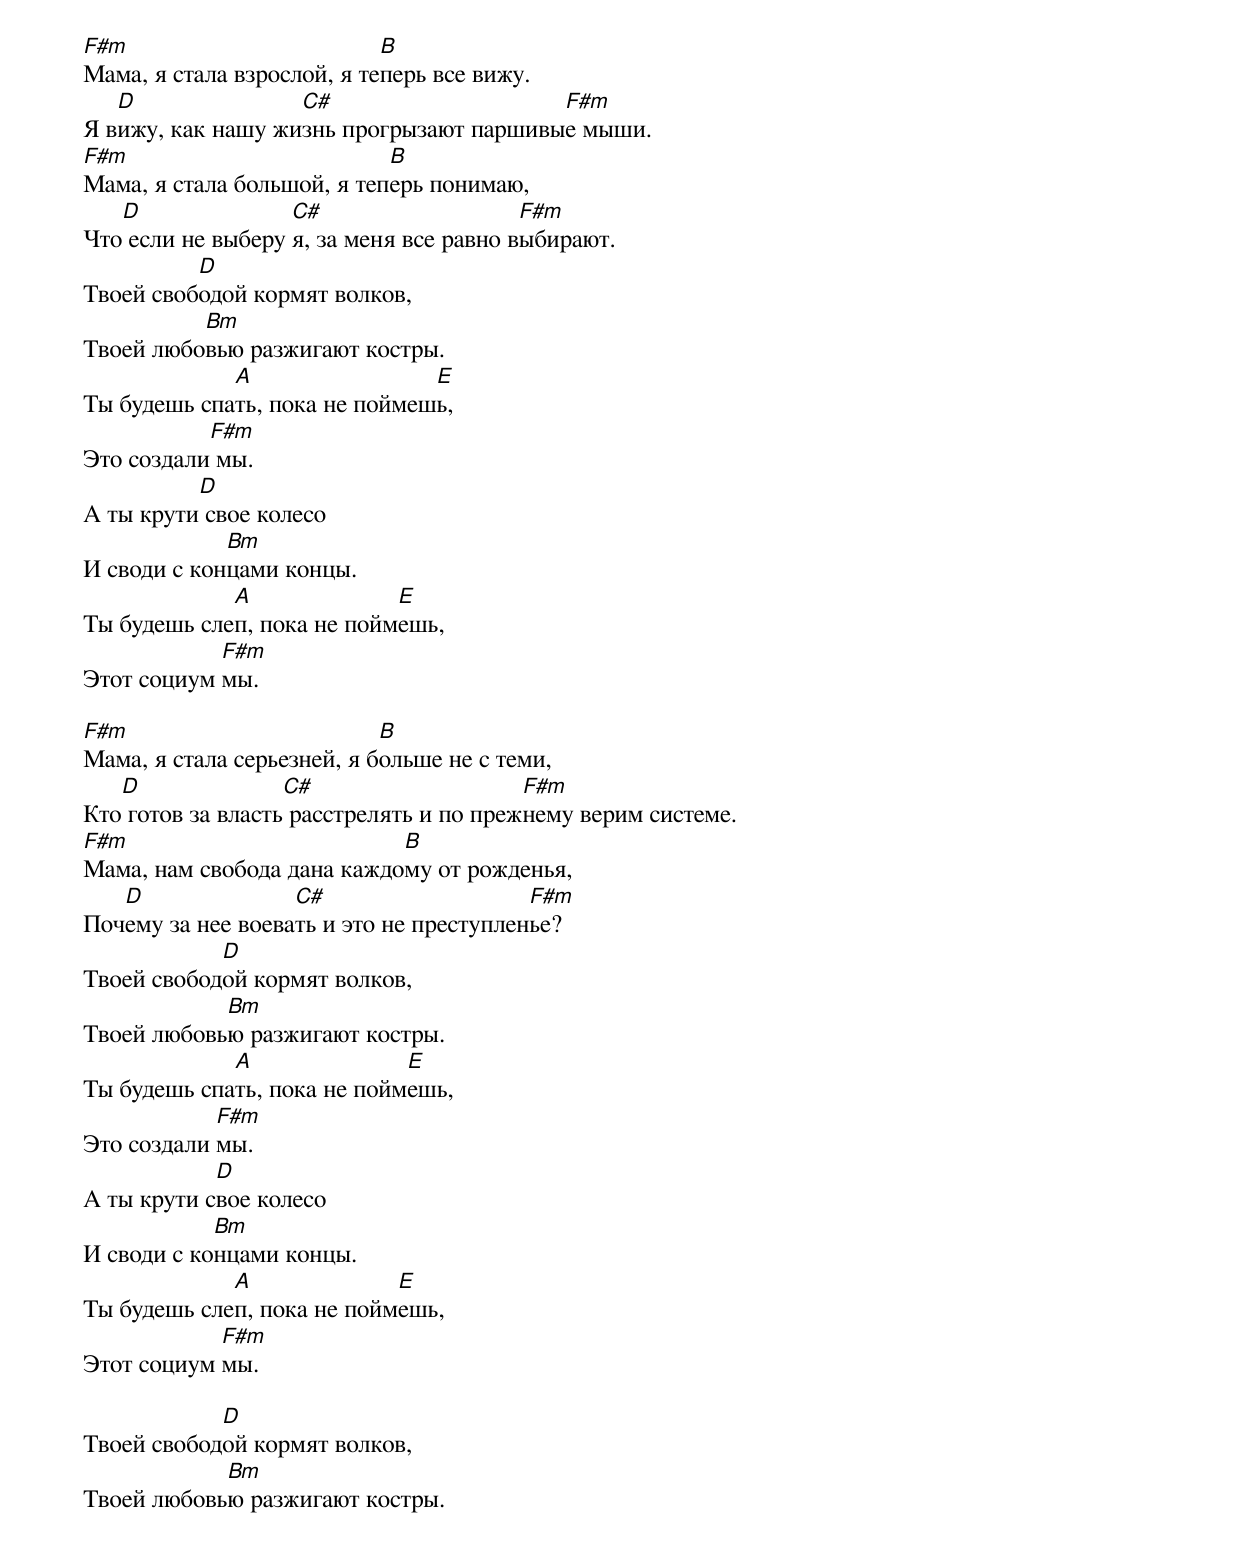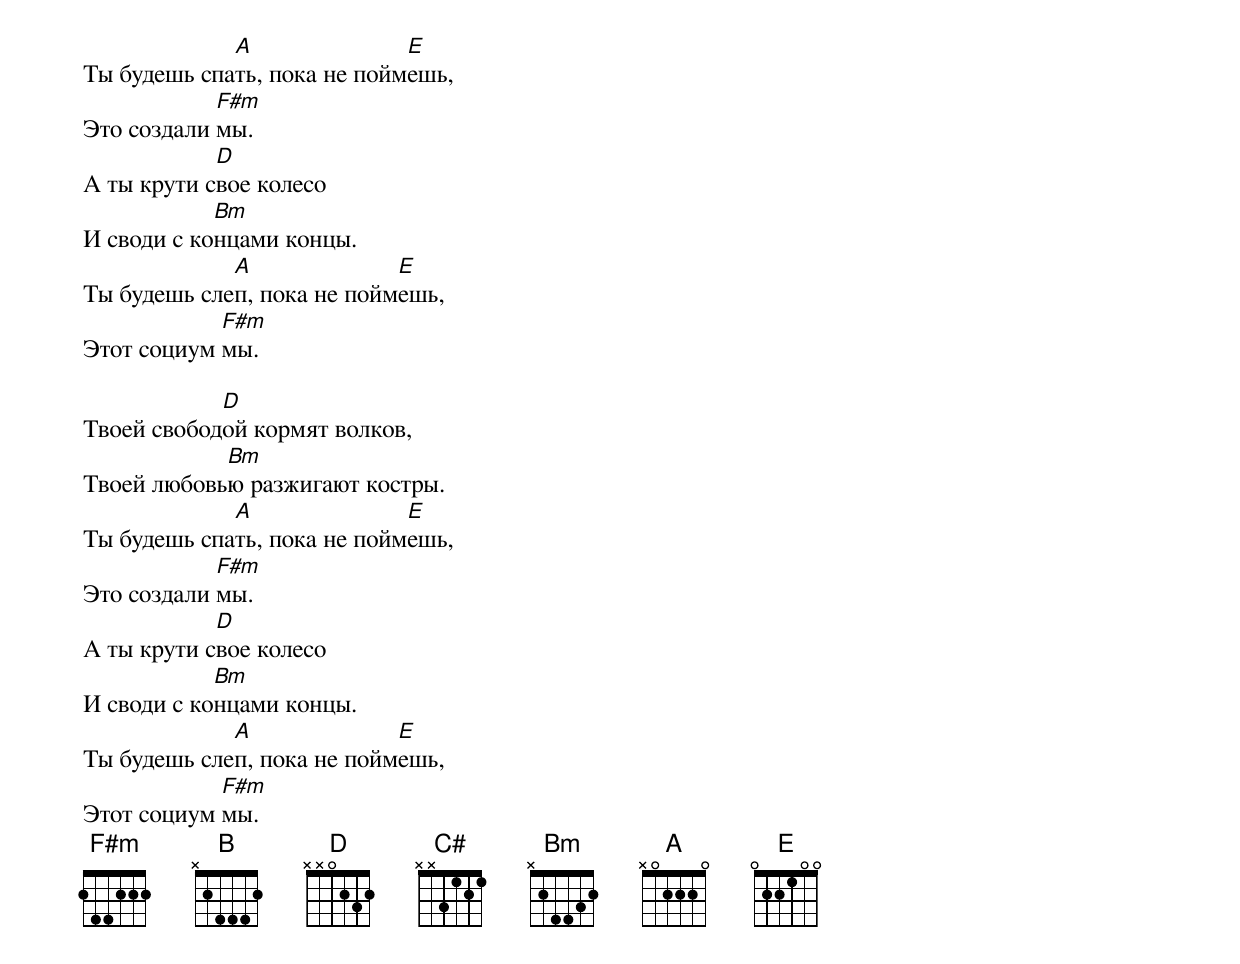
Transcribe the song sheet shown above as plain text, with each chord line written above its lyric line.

F#m                         B
Мама, я стала взрослой, я теперь все вижу.
   D               C#                    F#m
Я вижу, как нашу жизнь прогрызают паршивые мыши.
F#m                         B
Мама, я стала большой, я теперь понимаю,
   D               C#                    F#m
Что если не выберу я, за меня все равно выбирают.
          D
Твоей свободой кормят волков,
          Bm
Твоей любовью разжигают костры.
             A                 E
Ты будешь спать, пока не поймешь,
           F#m
Это создали мы.
          D
А ты крути свое колесо
             Bm
И своди с концами концы.
             A              E
Ты будешь слеп, пока не поймешь,
            F#m
Этот социум мы.

F#m                         B
Мама, я стала серьезней, я больше не с теми,
   D               C#                    F#m
Кто готов за власть расстрелять и по прежнему верим системе.
F#m                         B
Мама, нам свобода дана каждому от рожденья,
   D               C#                    F#m
Почему за нее воевать и это не преступленье?
            D
Твоей свободой кормят волков,
            Bm
Твоей любовью разжигают костры.
             A               E
Ты будешь спать, пока не поймешь,
            F#m
Это создали мы.
            D
А ты крути свое колесо
            Bm
И своди с концами концы.
             A              E
Ты будешь слеп, пока не поймешь,
            F#m
Этот социум мы.

            D
Твоей свободой кормят волков,
            Bm
Твоей любовью разжигают костры.
             A               E
Ты будешь спать, пока не поймешь,
            F#m
Это создали мы.
            D
А ты крути свое колесо
            Bm
И своди с концами концы.
             A              E
Ты будешь слеп, пока не поймешь,
            F#m
Этот социум мы.

            D
Твоей свободой кормят волков,
            Bm
Твоей любовью разжигают костры.
             A               E
Ты будешь спать, пока не поймешь,
            F#m
Это создали мы.
            D
А ты крути свое колесо
            Bm
И своди с концами концы.
             A              E
Ты будешь слеп, пока не поймешь,
            F#m
Этот социум мы.
